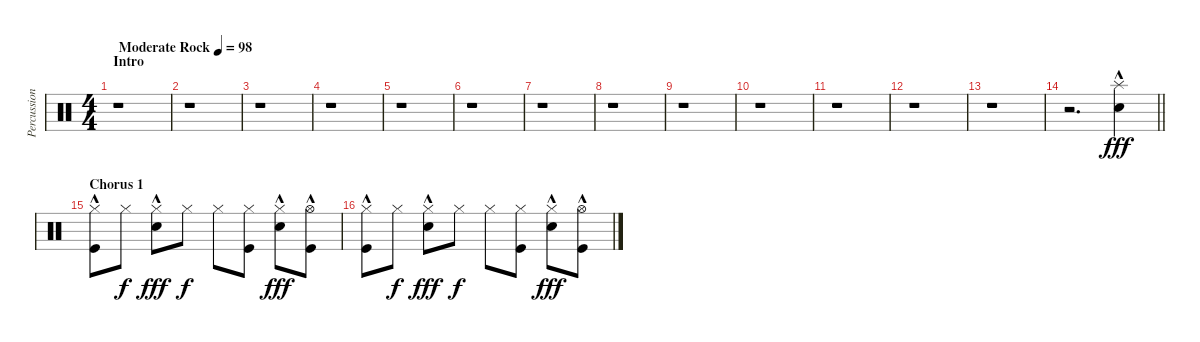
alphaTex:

\track ("Percussion -- Joey Kramer" "Percussion") {instrument percussion}
\staff {score}
\articulation defaults
\ts (4 4)
\section ("" "Intro")
\tempo (98 "Moderate Rock")
\clef neutral
\ks c
r.1{dy fff} |
r.1 |
r.1 |
r.1 |
r.1 |
r.1 |
r.1 |
r.1 |
r.1 |
r.1 |
r.1 |
r.1 |
r.1 |
\barLineRight lightlight
r.2{d} ("Splash (hit)"{hac} "Snare (hit) 2"{hac}).4 |
\section ("" "Chorus 1")
("Hi-Hat (closed)" "Kick (hit)"{hac}).8 "Hi-Hat (closed)".8{dy f} ("Hi-Hat (closed)" "Snare (hit) 2"{hac}).8{dy fff} "Hi-Hat (closed)".8{dy f} "Hi-Hat (closed)".8 ("Hi-Hat (closed)" "Kick (hit)").8 ("Hi-Hat (closed)" "Snare (hit) 2"{hac}).8{dy fff} ("Hi-Hat (open)"{hac} "Kick (hit)"{hac}).8 |
("Hi-Hat (closed)" "Kick (hit)"{hac}).8 "Hi-Hat (closed)".8{dy f} ("Hi-Hat (closed)" "Snare (hit) 2"{hac}).8{dy fff} "Hi-Hat (closed)".8{dy f} "Hi-Hat (closed)".8 ("Hi-Hat (closed)" "Kick (hit)").8 ("Hi-Hat (closed)" "Snare (hit) 2"{hac}).8{dy fff} ("Hi-Hat (open)"{hac} "Kick (hit)"{hac}).8
